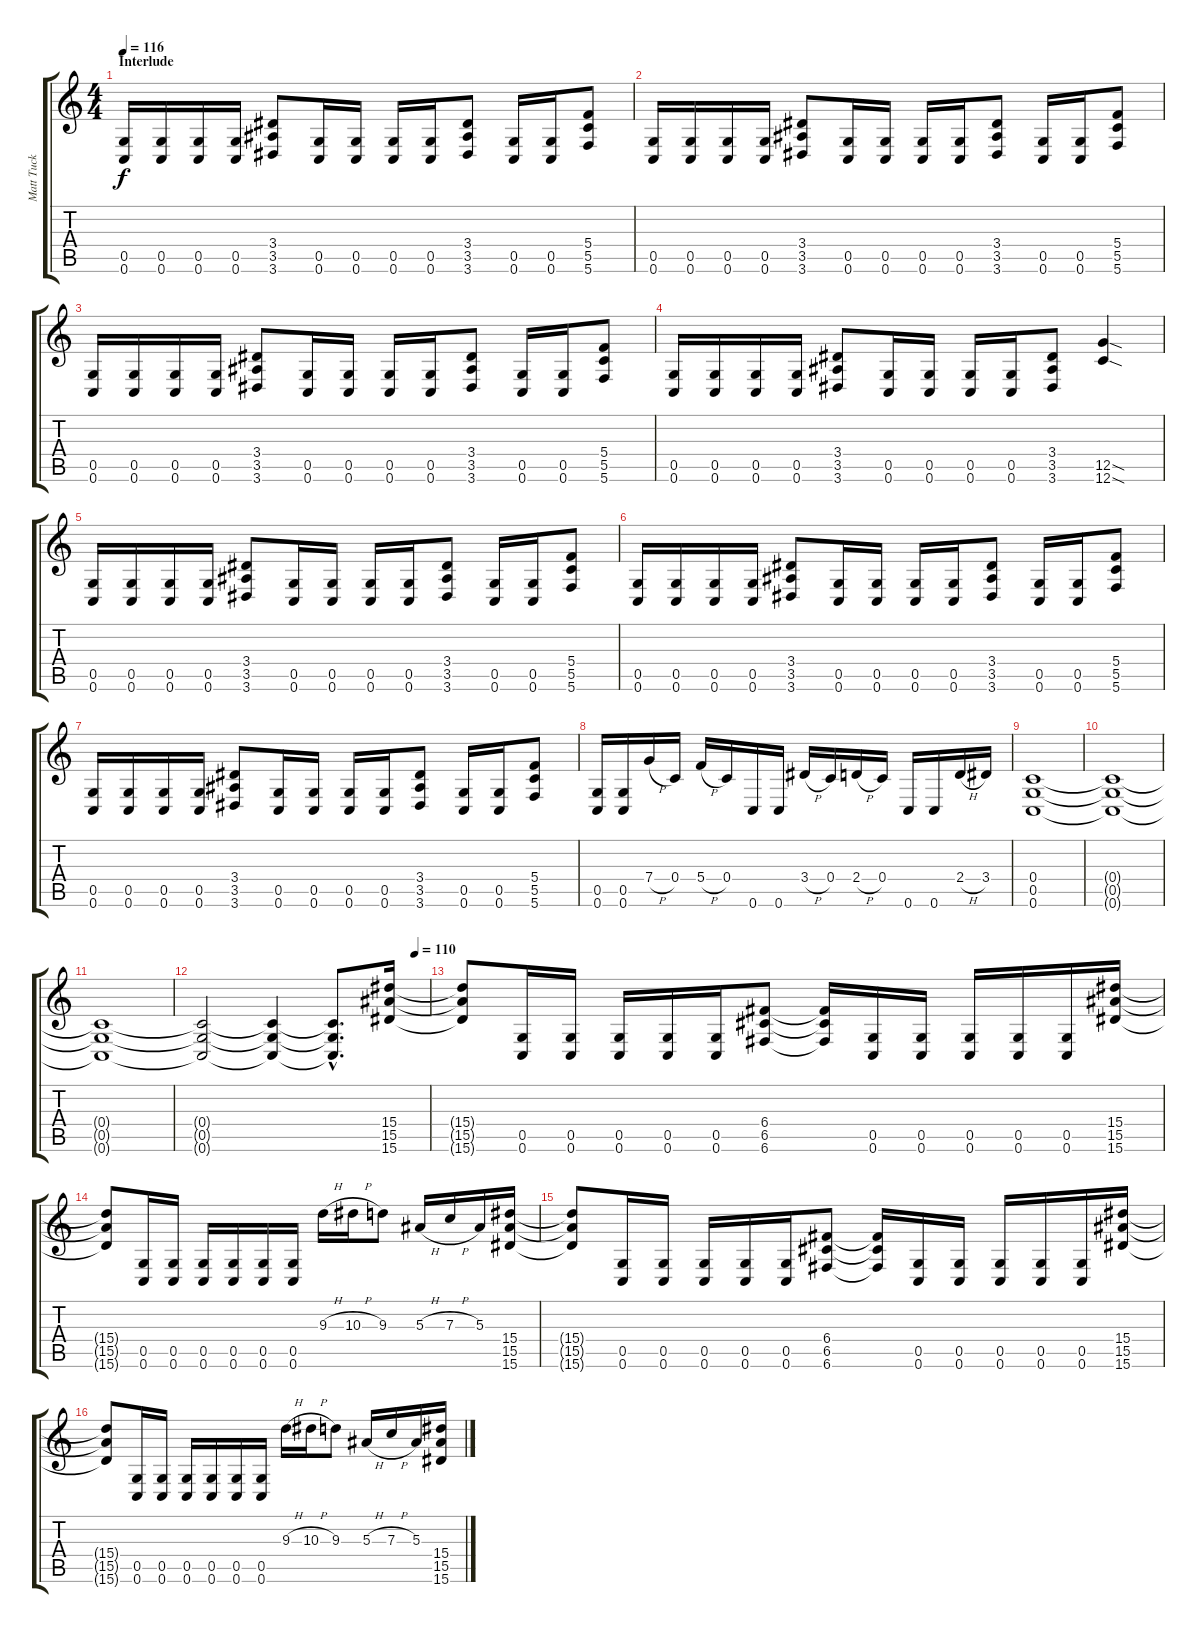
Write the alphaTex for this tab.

\track ("Matt Tuck" "Matt Tuck") {instrument electricguitarclean}
\staff {score tabs}
\tuning (D4 A3 F3 C3 G2 C2) {hide}
\ts (4 4)
\section ("" "Interlude")
\tempo 116
\clef g2
\ks c
(0.5 0.6).16{dy f balance 8} (0.5 0.6).16 (0.5 0.6).16 (0.5 0.6).16 (3.4 3.5 3.6).8 (0.5 0.6).16 (0.5 0.6).16 (0.5 0.6).16 (0.5 0.6).16 (3.4 3.5 3.6).8 (0.5 0.6).16 (0.5 0.6).16 (5.4 5.5 5.6).8 |
(0.5 0.6).16 (0.5 0.6).16 (0.5 0.6).16 (0.5 0.6).16 (3.4 3.5 3.6).8 (0.5 0.6).16 (0.5 0.6).16 (0.5 0.6).16 (0.5 0.6).16 (3.4 3.5 3.6).8 (0.5 0.6).16 (0.5 0.6).16 (5.4 5.5 5.6).8 |
(0.5 0.6).16 (0.5 0.6).16 (0.5 0.6).16 (0.5 0.6).16 (3.4 3.5 3.6).8 (0.5 0.6).16 (0.5 0.6).16 (0.5 0.6).16 (0.5 0.6).16 (3.4 3.5 3.6).8 (0.5 0.6).16 (0.5 0.6).16 (5.4 5.5 5.6).8 |
(0.5 0.6).16 (0.5 0.6).16 (0.5 0.6).16 (0.5 0.6).16 (3.4 3.5 3.6).8 (0.5 0.6).16 (0.5 0.6).16 (0.5 0.6).16 (0.5 0.6).16 (3.4 3.5 3.6).8 (12.5{sod} 12.6{sod}).4 |
(0.5 0.6).16 (0.5 0.6).16 (0.5 0.6).16 (0.5 0.6).16 (3.4 3.5 3.6).8 (0.5 0.6).16 (0.5 0.6).16 (0.5 0.6).16 (0.5 0.6).16 (3.4 3.5 3.6).8 (0.5 0.6).16 (0.5 0.6).16 (5.4 5.5 5.6).8 |
(0.5 0.6).16 (0.5 0.6).16 (0.5 0.6).16 (0.5 0.6).16 (3.4 3.5 3.6).8 (0.5 0.6).16 (0.5 0.6).16 (0.5 0.6).16 (0.5 0.6).16 (3.4 3.5 3.6).8 (0.5 0.6).16 (0.5 0.6).16 (5.4 5.5 5.6).8 |
(0.5 0.6).16 (0.5 0.6).16 (0.5 0.6).16 (0.5 0.6).16 (3.4 3.5 3.6).8 (0.5 0.6).16 (0.5 0.6).16 (0.5 0.6).16 (0.5 0.6).16 (3.4 3.5 3.6).8 (0.5 0.6).16 (0.5 0.6).16 (5.4 5.5 5.6).8 |
(0.5 0.6).16 (0.5 0.6).16 7.4{h}.16 0.4.16 5.4{h}.16 0.4.16 0.6.16 0.6.16 3.4{h}.16 0.4.16 2.4{h}.16 0.4.16 0.6.16 0.6.16 2.4{h}.16 3.4.16 |
(0.4 0.5 0.6).1 |
(0.4{t} 0.5{t} 0.6{t}).1 |
(0.4{t} 0.5{t} 0.6{t}).1 |
\tempo (110 0.9375)
(0.4{t} 0.5{t} 0.6{t}).2 (0.4{t} 0.5{t} 0.6{t}).4 (0.4{hac t} 0.5{hac t} 0.6{hac t}).8{d} (15.4 15.5 15.6).16{balance 0} |
(15.4{t} 15.5{t} 15.6{t}).8 (0.5 0.6).16 (0.5 0.6).16 (0.5 0.6).16 (0.5 0.6).16 (0.5 0.6).16 (6.4 6.5 6.6).8 (6.4{t} 6.5{t} 6.6{t}).16 (0.5 0.6).16 (0.5 0.6).16 (0.5 0.6).16 (0.5 0.6).16 (0.5 0.6).16 (15.4 15.5 15.6).16 |
(15.4{t} 15.5{t} 15.6{t}).8 (0.5 0.6).16 (0.5 0.6).16 (0.5 0.6).16 (0.5 0.6).16 (0.5 0.6).16 (0.5 0.6).16 9.3{h}.16 10.3{h}.16 9.3.8 5.3{h}.16 7.3{h}.16 5.3.16 (15.4 15.5 15.6).16 |
(15.4{t} 15.5{t} 15.6{t}).8 (0.5 0.6).16 (0.5 0.6).16 (0.5 0.6).16 (0.5 0.6).16 (0.5 0.6).16 (6.4 6.5 6.6).8 (6.4{t} 6.5{t} 6.6{t}).16 (0.5 0.6).16 (0.5 0.6).16 (0.5 0.6).16 (0.5 0.6).16 (0.5 0.6).16 (15.4 15.5 15.6).16 |
(15.4{t} 15.5{t} 15.6{t}).8 (0.5 0.6).16 (0.5 0.6).16 (0.5 0.6).16 (0.5 0.6).16 (0.5 0.6).16 (0.5 0.6).16 9.3{h}.16 10.3{h}.16 9.3.8 5.3{h}.16 7.3{h}.16 5.3.16 (15.4 15.5 15.6).16
